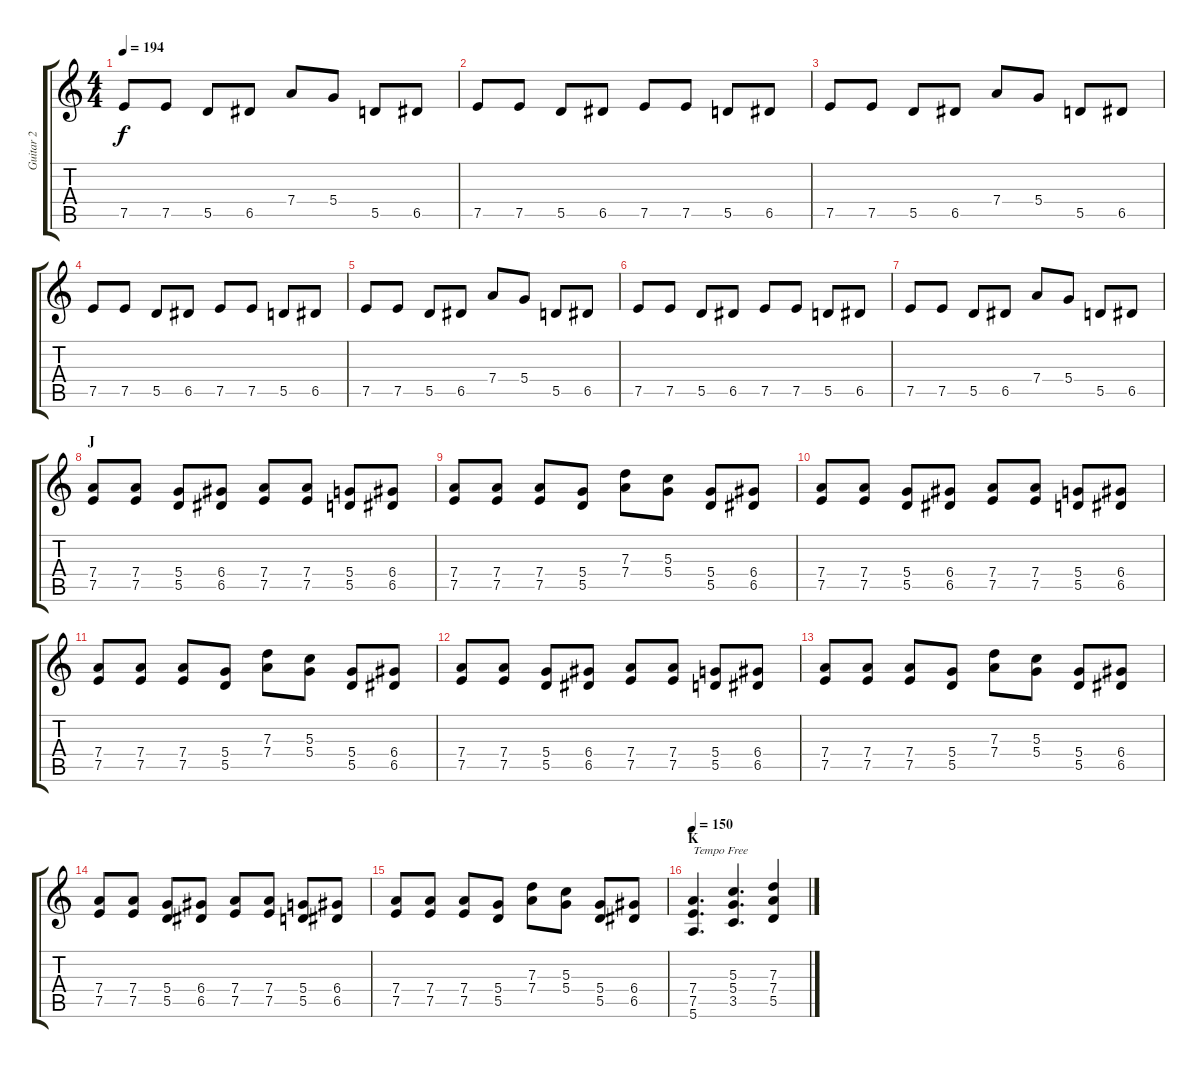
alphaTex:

\track ("Guitar 2" "Guitar 2") {instrument distortionguitar}
\staff {score tabs}
\tuning (E4 B3 G3 D3 A2 E2) {hide}
\ts (4 4)
\tempo 194
\clef g2
\ks c
7.5.8{dy f} 7.5.8 5.5.8 6.5.8 7.4.8 5.4.8 5.5.8 6.5.8 |
7.5.8 7.5.8 5.5.8 6.5.8 7.5.8 7.5.8 5.5.8 6.5.8 |
7.5.8 7.5.8 5.5.8 6.5.8 7.4.8 5.4.8 5.5.8 6.5.8 |
7.5.8 7.5.8 5.5.8 6.5.8 7.5.8 7.5.8 5.5.8 6.5.8 |
7.5.8 7.5.8 5.5.8 6.5.8 7.4.8 5.4.8 5.5.8 6.5.8 |
7.5.8 7.5.8 5.5.8 6.5.8 7.5.8 7.5.8 5.5.8 6.5.8 |
7.5.8 7.5.8 5.5.8 6.5.8 7.4.8 5.4.8 5.5.8 6.5.8 |
\section ("" "J")
(7.4 7.5).8 (7.4 7.5).8 (5.4 5.5).8 (6.4 6.5).8 (7.4 7.5).8 (7.4 7.5).8 (5.4 5.5).8 (6.4 6.5).8 |
(7.4 7.5).8 (7.4 7.5).8 (7.4 7.5).8 (5.4 5.5).8 (7.3 7.4).8 (5.3 5.4).8 (5.4 5.5).8 (6.4 6.5).8 |
(7.4 7.5).8 (7.4 7.5).8 (5.4 5.5).8 (6.4 6.5).8 (7.4 7.5).8 (7.4 7.5).8 (5.4 5.5).8 (6.4 6.5).8 |
(7.4 7.5).8 (7.4 7.5).8 (7.4 7.5).8 (5.4 5.5).8 (7.3 7.4).8 (5.3 5.4).8 (5.4 5.5).8 (6.4 6.5).8 |
(7.4 7.5).8 (7.4 7.5).8 (5.4 5.5).8 (6.4 6.5).8 (7.4 7.5).8 (7.4 7.5).8 (5.4 5.5).8 (6.4 6.5).8 |
(7.4 7.5).8 (7.4 7.5).8 (7.4 7.5).8 (5.4 5.5).8 (7.3 7.4).8 (5.3 5.4).8 (5.4 5.5).8 (6.4 6.5).8 |
(7.4 7.5).8 (7.4 7.5).8 (5.4 5.5).8 (6.4 6.5).8 (7.4 7.5).8 (7.4 7.5).8 (5.4 5.5).8 (6.4 6.5).8 |
(7.4 7.5).8 (7.4 7.5).8 (7.4 7.5).8 (5.4 5.5).8 (7.3 7.4).8 (5.3 5.4).8 (5.4 5.5).8 (6.4 6.5).8 |
\section ("" "K")
\tempo 150
(7.4 7.5 5.6).4{d txt "Tempo Free"} (5.3 5.4 3.5).4{d} (7.3 7.4 5.5).4
